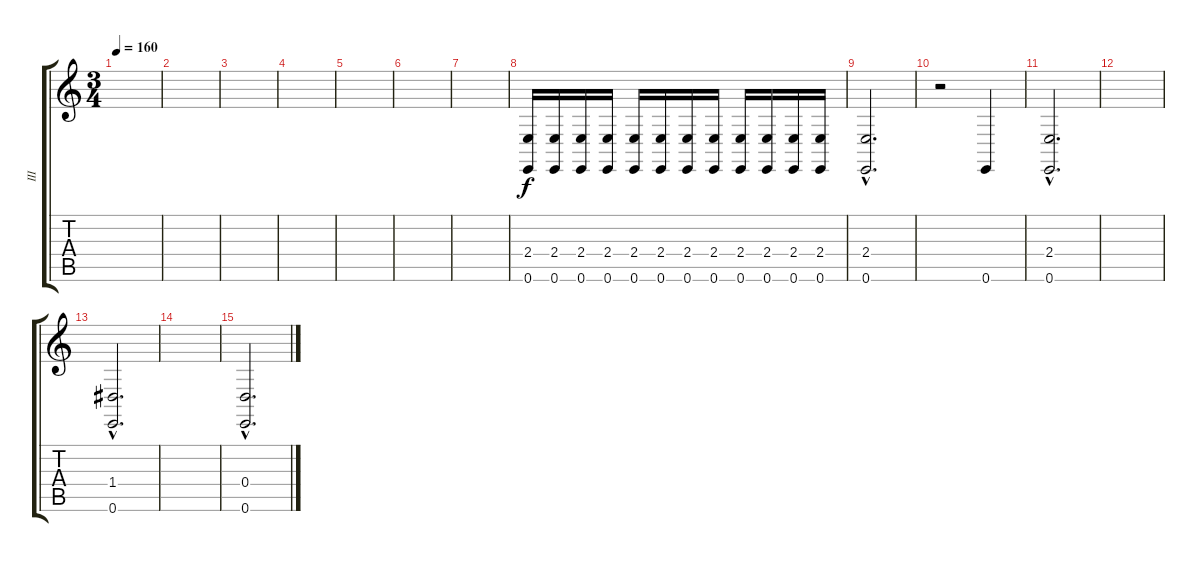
\track ("III" "III") {instrument timpani}
\staff {score tabs}
\tuning (E4 B3 G3 D3 A2 E2) {hide}
\ts (3 4)
\tempo 160
\clef g2
\ks c
|
|
|
|
|
|
|
(2.4 0.6).16{volume 12} (2.4 0.6).16 (2.4 0.6).16 (2.4 0.6).16 (2.4 0.6).16 (2.4 0.6).16 (2.4 0.6).16 (2.4 0.6).16 (2.4 0.6).16 (2.4 0.6).16 (2.4 0.6).16 (2.4 0.6).16 |
(2.4{hac} 0.6{hac}).2{d} |
r.2 0.6.4 |
(2.4{hac} 0.6{hac}).2{d} |
|
(1.4{hac} 0.6{hac}).2{d} |
|
(0.4{hac} 0.6{hac}).2{d}
